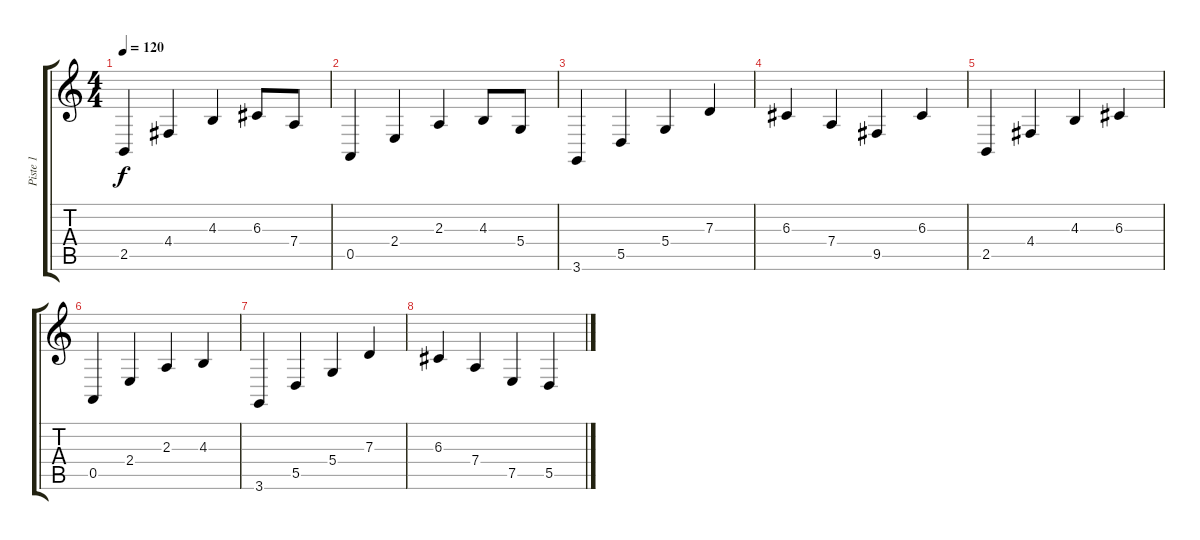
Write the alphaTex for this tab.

\track ("Piste 1" "Piste 1") {instrument fx7echoes}
\staff {score tabs}
\tuning (E4 B3 G3 D3 A2 E2) {hide}
\ts (4 4)
\tempo 120
\clef g2
\ks c
2.5.4{dy f} 4.4.4 4.3.4 6.3.8 7.4.8 |
0.5.4 2.4.4 2.3.4 4.3.8 5.4.8 |
3.6.4 5.5.4 5.4.4 7.3.4 |
6.3.4 7.4.4 9.5.4 6.3.4 |
2.5.4 4.4.4 4.3.4 6.3.4 |
0.5.4 2.4.4 2.3.4 4.3.4 |
3.6.4 5.5.4 5.4.4 7.3.4 |
6.3.4 7.4.4 7.5.4 5.5.4
